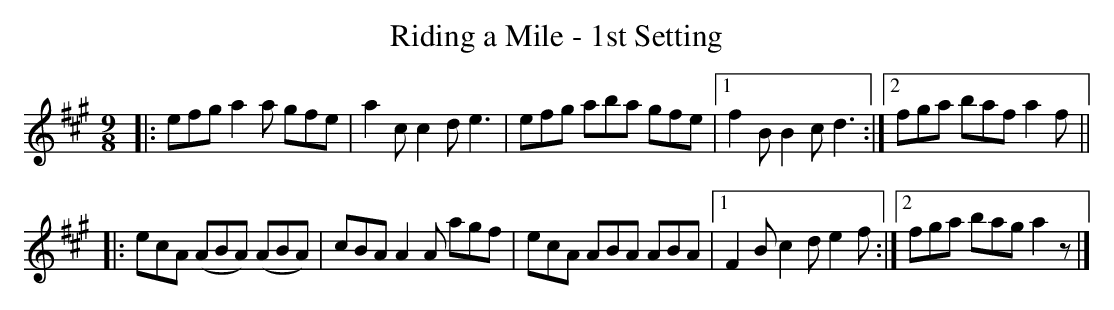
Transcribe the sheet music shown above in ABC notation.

X:1
T: Riding a Mile - 1st Setting
M: 9/8
L: 1/8
K: A
|: efg  a2a   gfe  | a2c c2d e3  | efg aba gfe |1 f2B B2c d3  :|2 fga baf a2f ||
|: ecA (ABA) (ABA) | cBA A2A agf | ecA ABA ABA |1 F2B c2d e2f :|2 fga bag a2z |]
